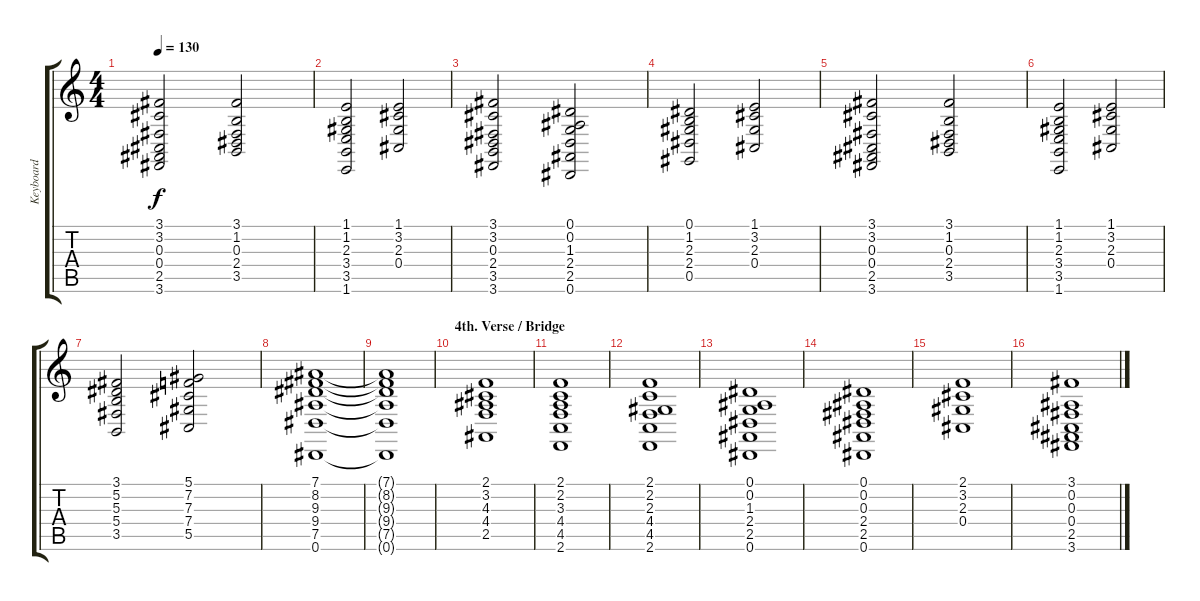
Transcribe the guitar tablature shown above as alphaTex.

\track ("Keyboard" "Keyboard") {instrument stringensemble1}
\staff {score tabs}
\tuning (Eb4 Bb3 Gb3 Db3 Ab2 Eb2) {hide}
\ts (4 4)
\tempo 130
\clef g2
\ks c
(3.1 3.2 0.3 0.4 2.5 3.6).2{dy f} (3.1 1.2 0.3 2.4 3.5).2 |
(1.1 1.2 2.3 3.4 3.5 1.6).2 (1.1 3.2 2.3 0.4).2 |
(3.1 3.2 0.3 2.4 3.5 3.6).2 (0.1 0.2 1.3 2.4 2.5 0.6).2 |
(0.1 1.2 2.3 2.4 0.5).2 (1.1 3.2 2.3 0.4).2 |
(3.1 3.2 0.3 0.4 2.5 3.6).2 (3.1 1.2 0.3 2.4 3.5).2 |
(1.1 1.2 2.3 3.4 3.5 1.6).2 (1.1 3.2 2.3 0.4).2 |
(3.1 5.2 5.3 5.4 3.5).2 (5.1 7.2 7.3 7.4 5.5).2 |
(7.1 8.2 9.3 9.4 7.5 0.6).1 |
(7.1{t} 8.2{t} 9.3{t} 9.4{t} 7.5{t} 0.6{t}).1 |
\section ("" "4th. Verse / Bridge")
(2.1 3.2 4.3 4.4 2.5).1 |
(2.1 2.2 3.3 4.4 4.5 2.6).1 |
(2.1 2.2 2.3 4.4 4.5 2.6).1 |
(0.1 0.2 1.3 2.4 2.5 0.6).1 |
(0.1 0.2 0.3 2.4 2.5 0.6).1 |
(2.1 3.2 2.3 0.4).1 |
(3.1 0.2 0.3 0.4 2.5 3.6).1
